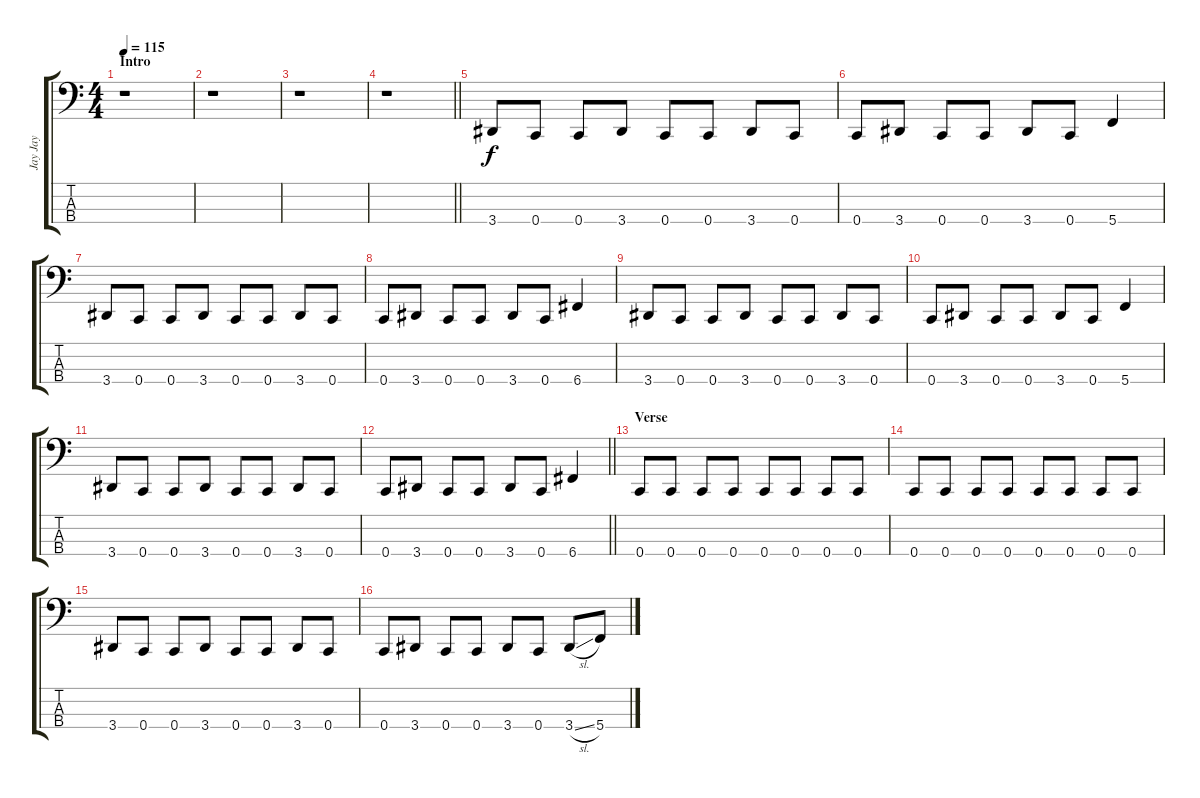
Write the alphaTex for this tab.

\track ("Jay Jay" "Jay Jay") {instrument electricbasspick}
\staff {score tabs}
\tuning (F2 C2 G1 C1) {hide}
\ts (4 4)
\section ("" "Intro")
\tempo 115
\clef f4
\ks c
r.1{dy f instrument electricbasspick} |
r.1 |
r.1 |
\barLineRight lightlight
r.1 |
3.4.8 0.4.8 0.4.8 3.4.8 0.4.8 0.4.8 3.4.8 0.4.8 |
0.4.8 3.4.8 0.4.8 0.4.8 3.4.8 0.4.8 5.4.4 |
3.4.8 0.4.8 0.4.8 3.4.8 0.4.8 0.4.8 3.4.8 0.4.8 |
0.4.8 3.4.8 0.4.8 0.4.8 3.4.8 0.4.8 6.4.4 |
3.4.8 0.4.8 0.4.8 3.4.8 0.4.8 0.4.8 3.4.8 0.4.8 |
0.4.8 3.4.8 0.4.8 0.4.8 3.4.8 0.4.8 5.4.4 |
3.4.8 0.4.8 0.4.8 3.4.8 0.4.8 0.4.8 3.4.8 0.4.8 |
\barLineRight lightlight
0.4.8 3.4.8 0.4.8 0.4.8 3.4.8 0.4.8 6.4.4 |
\section ("" "Verse")
0.4.8 0.4.8 0.4.8 0.4.8 0.4.8 0.4.8 0.4.8 0.4.8 |
0.4.8 0.4.8 0.4.8 0.4.8 0.4.8 0.4.8 0.4.8 0.4.8 |
3.4.8 0.4.8 0.4.8 3.4.8 0.4.8 0.4.8 3.4.8 0.4.8 |
0.4.8 3.4.8 0.4.8 0.4.8 3.4.8 0.4.8 3.4{sl}.8 5.4.8
